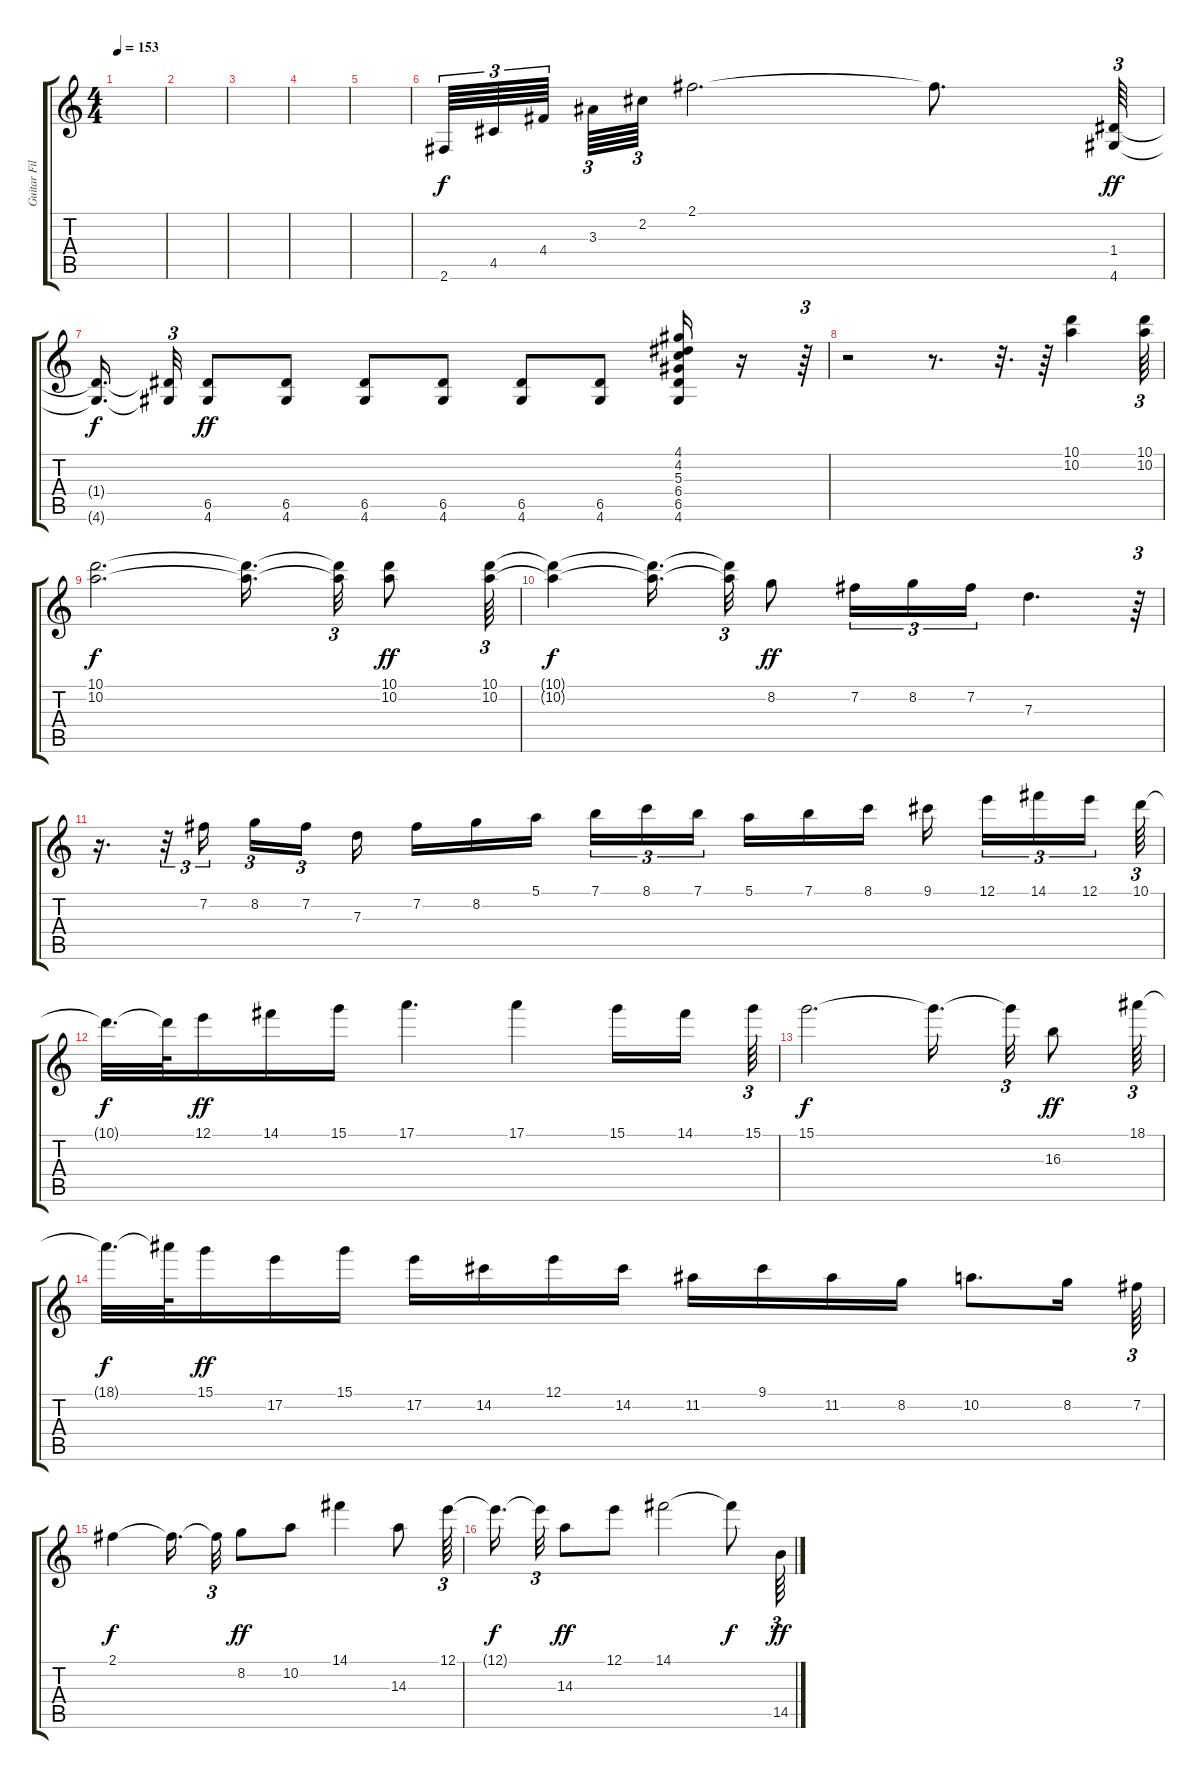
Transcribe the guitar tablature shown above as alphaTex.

\track ("Guitar Fill" "Guitar Fil") {instrument overdrivenguitar}
\staff {score tabs}
\tuning (E4 B3 G3 D3 A2 E2) {hide}
\ts (4 4)
\tempo 153
\clef g2
\ks c
|
|
|
|
|
2.6.64{tu (3 2)} 4.5.64{tu (3 2)} 4.4.64{tu (3 2) beam splitsecondary} 3.3.64{tu (3 2)} 2.2.64{tu (3 2)} 2.1.2{d} 2.1{t}.8{d dy f} (1.4 4.6).64{tu (3 2) dy ff} |
(1.4{t} 4.6{t}).16{d dy f beam splitsecondary} (1.4{t} 4.6{t}).32{tu (3 2)} (6.5 4.6).8{dy ff} (6.5 4.6).8 (6.5 4.6).8 (6.5 4.6).8 (6.5 4.6).8 (6.5 4.6).8 (4.1 4.2 5.3 6.4 6.5 4.6).16 r.16 r.64{tu (3 2)} |
r.2 r.8{d} r.32{d} r.64 (10.1 10.2).4 (10.1 10.2).64{tu (3 2)} |
(10.1 10.2).2{d dy f} (10.1{t} 10.2{t}).16{d beam splitsecondary} (10.1{t} 10.2{t}).32{tu (3 2)} (10.1 10.2).8{dy ff} (10.1 10.2).64{tu (3 2)} |
(10.1{t} 10.2{t}).4{dy f} (10.1{t} 10.2{t}).16{d beam splitsecondary} (10.1{t} 10.2{t}).32{tu (3 2)} 8.2.8{dy ff} 7.2.16{tu (3 2)} 8.2.16{tu (3 2)} 7.2.16{tu (3 2)} 7.3.4{d} r.64{tu (3 2)} |
r.16{d} r.32{tu (3 2)} 7.2.16{tu (3 2) beam splitsecondary} 8.2.16{tu (3 2)} 7.2.16{tu (3 2) beam splitsecondary} 7.3.16 7.2.16 8.2.16 5.1.16{beam splitsecondary} 7.1.16{tu (3 2)} 8.1.16{tu (3 2)} 7.1.16{tu (3 2) beam splitsecondary} 5.1.16 7.1.16 8.1.16 9.1.16{beam splitsecondary} 12.1.16{tu (3 2)} 14.1.16{tu (3 2)} 12.1.16{tu (3 2) beam splitsecondary} 10.1.64{tu (3 2)} |
10.1{t}.32{d dy f} 10.1{t}.64 12.1.16{dy ff} 14.1.16 15.1.16 17.1.4{d} 17.1.4 15.1.16 14.1.16 15.1.64{tu (3 2)} |
15.1.2{d dy f} 15.1{t}.16{d beam splitsecondary} 15.1{t}.32{tu (3 2)} 16.3.8{dy ff} 18.1.64{tu (3 2)} |
18.1{t}.32{d dy f} 18.1{t}.64 15.1.16{dy ff} 17.2.16 15.1.16 17.2.16 14.2.16 12.1.16 14.2.16 11.2.16 9.1.16 11.2.16 8.2.16 10.2.8{d} 8.2.16 7.2.64{tu (3 2)} |
2.1.4{dy f} 2.1{t}.16{d beam splitsecondary} 2.1{t}.32{tu (3 2)} 8.2.8{dy ff} 10.2.8 14.1.4 14.3.8 12.1.64{tu (3 2)} |
12.1{t}.16{d dy f beam splitsecondary} 12.1{t}.32{tu (3 2)} 14.3.8{dy ff} 12.1.8 14.1.2 14.1{t}.8{dy f} 14.5.64{tu (3 2) dy ff}
